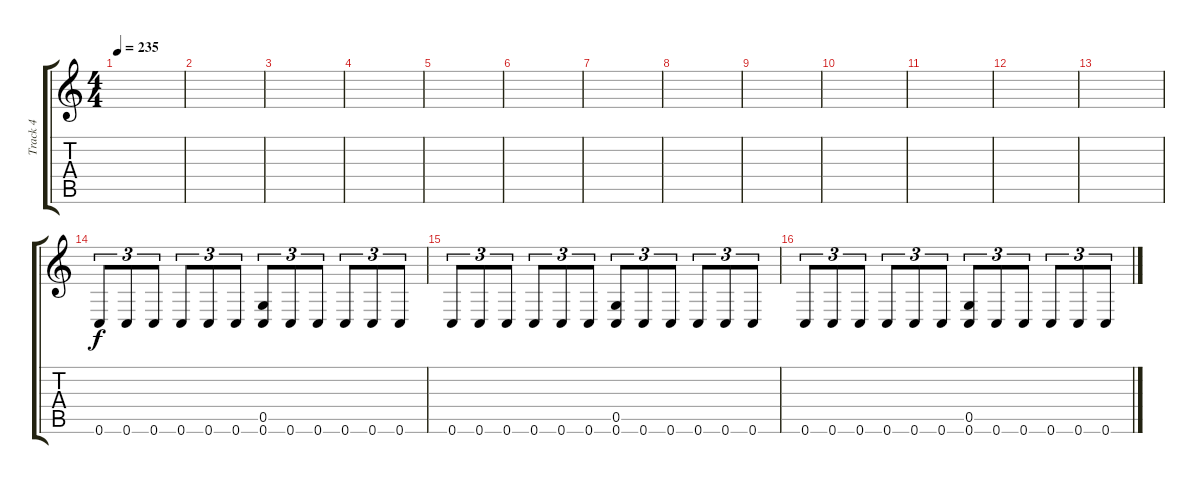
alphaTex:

\track ("Track 4" "Track 4") {instrument distortionguitar}
\staff {score tabs}
\tuning (D4 A3 F3 C3 G2 C2) {hide}
\ts (4 4)
\tempo 235
\clef g2
\ks c
|
|
|
|
|
|
|
|
|
|
|
|
|
0.6.8{tu (3 2)} 0.6.8{tu (3 2)} 0.6.8{tu (3 2)} 0.6.8{tu (3 2)} 0.6.8{tu (3 2)} 0.6.8{tu (3 2)} (0.5 0.6).8{tu (3 2)} 0.6.8{tu (3 2)} 0.6.8{tu (3 2)} 0.6.8{tu (3 2)} 0.6.8{tu (3 2)} 0.6.8{tu (3 2)} |
0.6.8{tu (3 2)} 0.6.8{tu (3 2)} 0.6.8{tu (3 2)} 0.6.8{tu (3 2)} 0.6.8{tu (3 2)} 0.6.8{tu (3 2)} (0.5 0.6).8{tu (3 2)} 0.6.8{tu (3 2)} 0.6.8{tu (3 2)} 0.6.8{tu (3 2)} 0.6.8{tu (3 2)} 0.6.8{tu (3 2)} |
0.6.8{tu (3 2)} 0.6.8{tu (3 2)} 0.6.8{tu (3 2)} 0.6.8{tu (3 2)} 0.6.8{tu (3 2)} 0.6.8{tu (3 2)} (0.5 0.6).8{tu (3 2)} 0.6.8{tu (3 2)} 0.6.8{tu (3 2)} 0.6.8{tu (3 2)} 0.6.8{tu (3 2)} 0.6.8{tu (3 2)}
